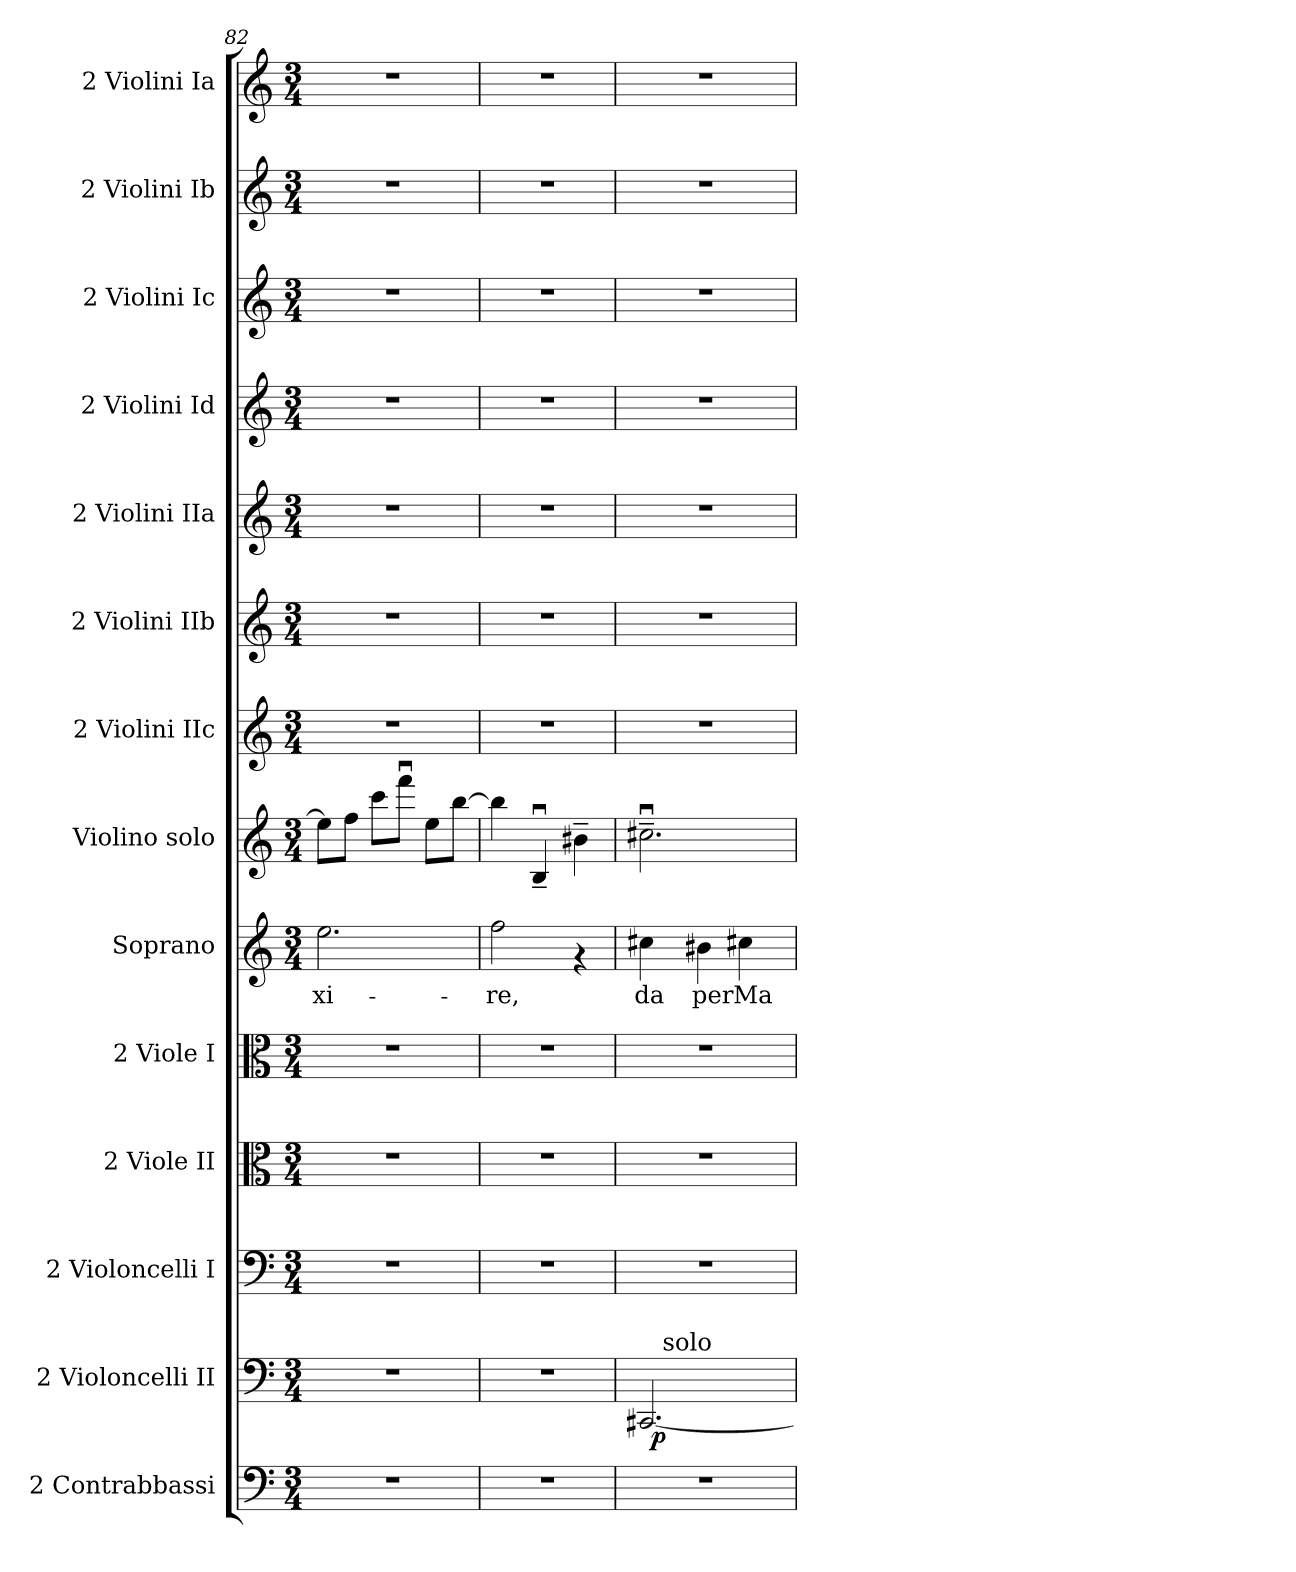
**kern	**kern	**dynam	**kern	**kern	**kern	**kern	**text	**kern	**kern	**kern	**kern	**kern	**kern	**kern	**kern
*part14	*part13	*part13	*part12	*part11	*part10	*part9	*part9	*part8	*part7	*part6	*part5	*part4	*part3	*part2	*part1
*staff14	*staff13	*staff13	*staff12	*staff11	*staff10	*staff9	*staff9	*staff8	*staff7	*staff6	*staff5	*staff4	*staff3	*staff2	*staff1
*I"2 Contrabbassi	*I"2 Violoncelli II	*	*I"2 Violoncelli I	*I"2 Viole II	*I"2 Viole I	*I"Soprano	*	*I"Violino solo	*I"2 Violini IIc	*I"2 Violini IIb	*I"2 Violini IIa	*I"2 Violini Id	*I"2 Violini Ic	*I"2 Violini Ib	*I"2 Violini Ia
*I'Cb.	*I'Vc. II	*	*I'Vc. I	*I'Vle II	*I'Vle I	*I'S.	*	*I'Vno solo	*I'Vni IIc	*I'Vni IIb	*I'Vni IIa	*I'Vni Id	*I'Vni Ic	*I'Vni Ib	*I'Vni Ia
!!LO:PB:g=z
*clefF4	*clefF4	*	*clefF4	*clefC3	*clefC3	*clefG2	*	*clefG2	*clefG2	*clefG2	*clefG2	*clefG2	*clefG2	*clefG2	*clefG2
*ITrd7c12	*	*	*	*	*	*	*	*	*	*	*	*	*	*	*
*k[]	*k[]	*	*k[]	*k[]	*k[]	*k[]	*	*k[]	*k[]	*k[]	*k[]	*k[]	*k[]	*k[]	*k[]
*C:	*C:	*	*C:	*C:	*C:	*C:	*	*C:	*C:	*C:	*C:	*C:	*C:	*C:	*C:
*M3/4	*M3/4	*	*M3/4	*M3/4	*M3/4	*M3/4	*	*M3/4	*M3/4	*M3/4	*M3/4	*M3/4	*M3/4	*M3/4	*M3/4
=82	=82	=82	=82	=82	=82	=82	=82	=82	=82	=82	=82	=82	=82	=82	=82
!	!	!	!	!	!	!	!LO:LY:b:cj	!	!	!	!	!	!	!	!
2.r	2.r	.	2.r	2.r	2.r	2.ee\	-xi-	8ee\L]	2.r	2.r	2.r	2.r	2.r	2.r	2.r
.	.	.	.	.	.	.	.	8ff\J	.	.	.	.	.	.	.
.	.	.	.	.	.	.	.	8ccc\L	.	.	.	.	.	.	.
.	.	.	.	.	.	.	.	8fffu>\J	.	.	.	.	.	.	.
.	.	.	.	.	.	.	.	8ee\L	.	.	.	.	.	.	.
.	.	.	.	.	.	.	.	[>8bb\J	.	.	.	.	.	.	.
=83	=83	=83	=83	=83	=83	=83	=83	=83	=83	=83	=83	=83	=83	=83	=83
!	!	!	!	!	!	!	!LO:LY:b:cj	!	!	!	!	!	!	!	!
2.r	2.r	.	2.r	2.r	2.r	2ff\	-re,	4bb\]	2.r	2.r	2.r	2.r	2.r	2.r	2.r
.	.	.	.	.	.	.	.	4Bu>~</	.	.	.	.	.	.	.
.	.	.	.	.	.	4rf	.	4b#X~>\	.	.	.	.	.	.	.
=84	=84	=84	=84	=84	=84	=84	=84	=84	=84	=84	=84	=84	=84	=84	=84
!	!	!	!	!	!	!	!LO:LY:b:cj	!	!	!	!	!	!	!	!
*	*^	*	*	*	*	*	*	*	*	*	*	*	*	*	*
*	*	*^	*	*	*	*	*	*	*	*	*	*	*	*	*	*
2.r	[<2.CC#X/	32ryy	16ryy	.	2.r	2.r	2.r	4cc#X\	da	2.cc#Xu>~>\	2.r	2.r	2.r	2.r	2.r	2.r	2.r
!	!	!	!	!LO:DY:b	!	!	!	!	!	!	!	!	!	!	!	!	!
.	.	2ryy	.	p	.	.	.	.	.	.	.	.	.	.	.	.	.
!	!	!	!LO:TX:a:t=solo	!	!	!	!	!	!	!	!	!	!	!	!	!	!
.	.	.	2ryy	.	.	.	.	.	.	.	.	.	.	.	.	.	.
!	!	!	!	!	!	!	!	!	!LO:LY:b:cj	!	!	!	!	!	!	!	!
.	.	.	.	.	.	.	.	4b#X\	per	.	.	.	.	.	.	.	.
!	!	!	!	!	!	!	!	!	!LO:LY:b:cj	!	!	!	!	!	!	!	!
.	.	.	.	.	.	.	.	4cc#X\	Ma-	.	.	.	.	.	.	.	.
.	.	8..ryy	.	.	.	.	.	.	.	.	.	.	.	.	.	.	.
.	.	.	8.ryy	.	.	.	.	.	.	.	.	.	.	.	.	.	.
*	*v	*v	*v	*	*	*	*	*	*	*	*	*	*	*	*	*	*
=	=	=	=	=	=	=	=	=	=	=	=	=	=	=	=
*-	*-	*-	*-	*-	*-	*-	*-	*-	*-	*-	*-	*-	*-	*-	*-
